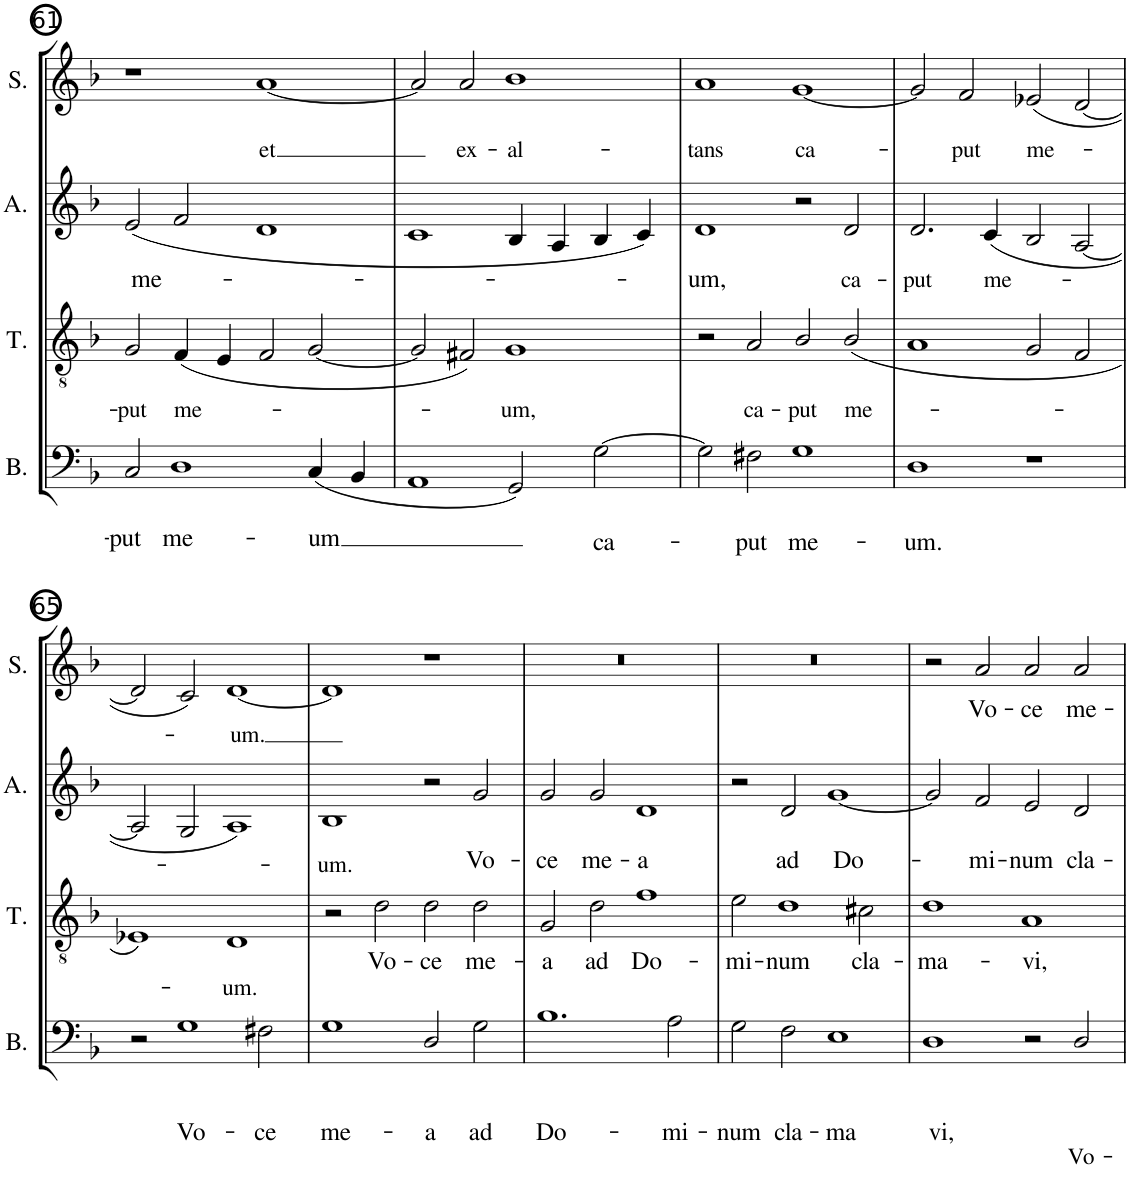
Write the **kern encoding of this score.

**kern	**text	**text	**kern	**text	**text	**kern	**text	**text	**kern	**text	**text
*part4	*part4	*part4	*part3	*part3	*part3	*part2	*part2	*part2	*part1	*part1	*part1
*staff4	*staff4	*staff4	*staff3	*staff3	*staff3	*staff2	*staff2	*staff2	*staff1	*staff1	*staff1
*I"BASS	*	*	*I"TENOR	*	*	*I"ALTO	*	*	*I"SOPRANO	*	*
*I'B.	*	*	*I'T.	*	*	*I'A.	*	*	*I'S.	*	*
!!LO:PB:g=z
*clefF4	*	*	*clefGv2	*	*	*clefG2	*	*	*clefG2	*	*
*k[b-]	*	*	*k[b-]	*	*	*k[b-]	*	*	*k[b-]	*	*
*F:	*	*	*	*	*	*F:	*	*	*F:	*	*
*M2/2	*	*	*M2/2	*	*	*M2/2	*	*	*M2/2	*	*
*met(c|)	*	*	*met(c|)	*	*	*met(c|)	*	*	*met(c|)	*	*
=61	=61	=61	=61	=61	=61	=61	=61	=61	=61	=61	=61
!	!LO:LY:b	!	!	!	!LO:LY:b	!	!LO:LY:b	!	!	!	!
2C/	-put	.	2G/	.	-put	(2e/	me-	.	1r	.	.
!	!LO:LY:b	!	!	!	!LO:LY:b	!	!	!	!	!	!
[2D	me-	.	(4F/	.	me-	2f/	.	.	.	.	.
.	.	.	4E/	.	.	.	.	.	.	.	.
!	!	!	!	!	!	!	!	!	!	!	!LO:LY:b
2ryy	.	.	2F/	.	.	1d	.	.	[1a	.	et
!	!LO:LY:b	!	!	!	!	!	!	!	!	!	!
(4C/	-um	.	[2G/	.	.	.	.	.	.	.	.
4BB-/	.	.	.	.	.	.	.	.	.	.	.
=62	=62	=62	=62	=62	=62	=62	=62	=62	=62	=62	=62
1AA	.	.	2G/]	.	.	1c	.	.	2a/]	.	.
!	!	!	!	!	!	!	!	!	!	!	!LO:LY:b
.	.	.	2F#X/)	.	.	.	.	.	2a/	.	ex-
!	!	!	!	!	!LO:LY:b	!	!	!	!	!	!LO:LY:b
2D]	.	.	1G	.	-um,	4B-/	.	.	1b-	.	-al-
.	.	.	.	.	.	4A/	.	.	.	.	.
2GG/)	.	.	.	.	.	4B-/	.	.	.	.	.
.	.	.	.	.	.	4c/)	.	.	.	.	.
!	!LO:LY:b	!	!	!	!	!	!	!	!	!	!
[2G\	ca-	.	2ryy	.	.	2ryy	.	.	2ryy	.	.
=63	=63	=63	=63	=63	=63	=63	=63	=63	=63	=63	=63
!	!	!	!	!	!	!	!LO:LY:b	!	!	!	!LO:LY:b
2G\]	.	.	2r	.	.	1d	-um,	.	1a	.	-tans
!	!LO:LY:b	!	!	!	!LO:LY:b	!	!	!	!	!	!
2F#X\	-put	.	2A/	.	ca-	.	.	.	.	.	.
!	!LO:LY:b	!	!	!	!LO:LY:b	!	!	!	!	!	!LO:LY:b
1G	me-	.	2B-/	.	-put	2r	.	.	[1g	.	ca-
!	!	!	!	!	!LO:LY:b	!	!	!LO:LY:b	!	!	!
.	.	.	(2B-/	.	me-	2d/	.	ca-	.	.	.
=64	=64	=64	=64	=64	=64	=64	=64	=64	=64	=64	=64
!	!LO:LY:b	!	!	!	!	!	!	!LO:LY:b	!	!	!
1D	-um.	.	1A	.	.	2.d/	.	-put	2g/]	.	.
!	!	!	!	!	!	!	!	!	!	!	!LO:LY:b
.	.	.	.	.	.	.	.	.	2f/	.	-put
!	!	!	!	!	!	!	!	!LO:LY:b	!	!	!
.	.	.	.	.	.	(4c/	.	me-	.	.	.
!	!	!	!	!	!	!	!	!	!	!	!LO:LY:b
1r	.	.	2G/	.	.	2B-/	.	.	(2e-X/	.	me-
.	.	.	2F/	.	.	[2A/	.	.	[2d/	.	.
!!LO:LB:g=z
=65	=65	=65	=65	=65	=65	=65	=65	=65	=65	=65	=65
2r	.	.	1E-X)	.	.	2A/]	.	.	2d/]	.	.
!	!LO:LY:b	!	!	!	!	!	!	!	!	!	!
[2G	Vo-	.	.	.	.	2G/	.	.	2c/)	.	.
!	!	!	!	!	!LO:LY:b	!	!	!	!	!	!LO:LY:b
2ryy	.	.	1D	.	-um.	1A)	.	.	[1d	.	-um.
!	!LO:LY:b	!	!	!	!	!	!	!	!	!	!
2F#X\	-ce	.	.	.	.	.	.	.	.	.	.
=66	=66	=66	=66	=66	=66	=66	=66	=66	=66	=66	=66
!	!LO:LY:b	!	!	!	!	!	!	!LO:LY:b	!	!	!
1G	me-	.	2r	.	.	1B-	.	-um.	1d]	.	.
!	!	!	!	!LO:LY:b	!	!	!	!	!	!	!
.	.	.	2d\	Vo-	.	.	.	.	.	.	.
!	!	!	!	!LO:LY:b	!	!	!	!	!	!	!
2G]	.	.	2d\	-ce	.	2r	.	.	1r	.	.
!	!LO:LY:b	!	!	!LO:LY:b	!	!	!LO:LY:b	!	!	!	!
2D/	-a	.	2d\	me-	.	2g/	Vo-	.	.	.	.
!	!LO:LY:b	!	!	!	!	!	!	!	!	!	!
2G\	ad	.	2ryy	.	.	2ryy	.	.	2ryy	.	.
=67	=67	=67	=67	=67	=67	=67	=67	=67	=67	=67	=67
!	!LO:LY:b	!	!	!LO:LY:b	!	!	!LO:LY:b	!	!	!	!
[1B-	Do-	.	2G/	-a	.	2g/	-ce	.	1r	.	.
!	!	!	!	!LO:LY:b	!	!	!LO:LY:b	!	!	!	!
.	.	.	2d\	ad	.	2g/	me-	.	.	.	.
!	!	!	!	!LO:LY:b	!	!	!LO:LY:b	!	!	!	!
2ryy	.	.	1f	Do-	.	1d	-a	.	1ryy	.	.
!	!LO:LY:b	!	!	!	!	!	!	!	!	!	!
2A\	-mi-	.	.	.	.	.	.	.	.	.	.
=68	=68	=68	=68	=68	=68	=68	=68	=68	=68	=68	=68
!	!LO:LY:b	!	!	!LO:LY:b	!	!	!	!	!	!	!
2G\	-num	.	2e\	-mi-	.	2r	.	.	1r	.	.
!	!	!	!	!LO:LY:b	!	!	!LO:LY:b	!	!	!	!
2B-]	.	.	[2d	-num	.	2d/	ad	.	.	.	.
!	!LO:LY:b	!	!	!	!	!	!LO:LY:b	!	!	!	!
2F\	cla-	.	2ryy	.	.	[1g	Do-	.	1.ryy	.	.
!	!LO:LY:b	!	!	!LO:LY:b	!	!	!	!	!	!	!
1E	-ma	.	2c#X\	cla-	.	.	.	.	.	.	.
.	.	.	2ryy	.	.	2ryy	.	.	.	.	.
=69	=69	=69	=69	=69	=69	=69	=69	=69	=69	=69	=69
!	!LO:LY:b	!	!	!LO:LY:b	!	!	!	!	!	!	!
1D	vi,	.	1d	-ma-	.	2g/]	.	.	2r	.	.
!	!	!	!	!	!	!	!LO:LY:b	!	!	!LO:LY:b	!
.	.	.	.	.	.	2f/	-mi-	.	2a/	Vo-	.
!	!	!	!	!	!	!	!LO:LY:b	!	!	!LO:LY:b	!
2r	.	.	2d]	.	.	2e/	-num	.	2a/	-ce	.
!	!	!LO:LY:b	!	!LO:LY:b	!	!	!LO:LY:b	!	!	!LO:LY:b	!
2D/	.	Vo-	1A	-vi,	.	2d/	cla-	.	2a/	me-	.
2ryy	.	.	.	.	.	2ryy	.	.	2ryy	.	.
=	=	=	=	=	=	=	=	=	=	=	=
*-	*-	*-	*-	*-	*-	*-	*-	*-	*-	*-	*-
